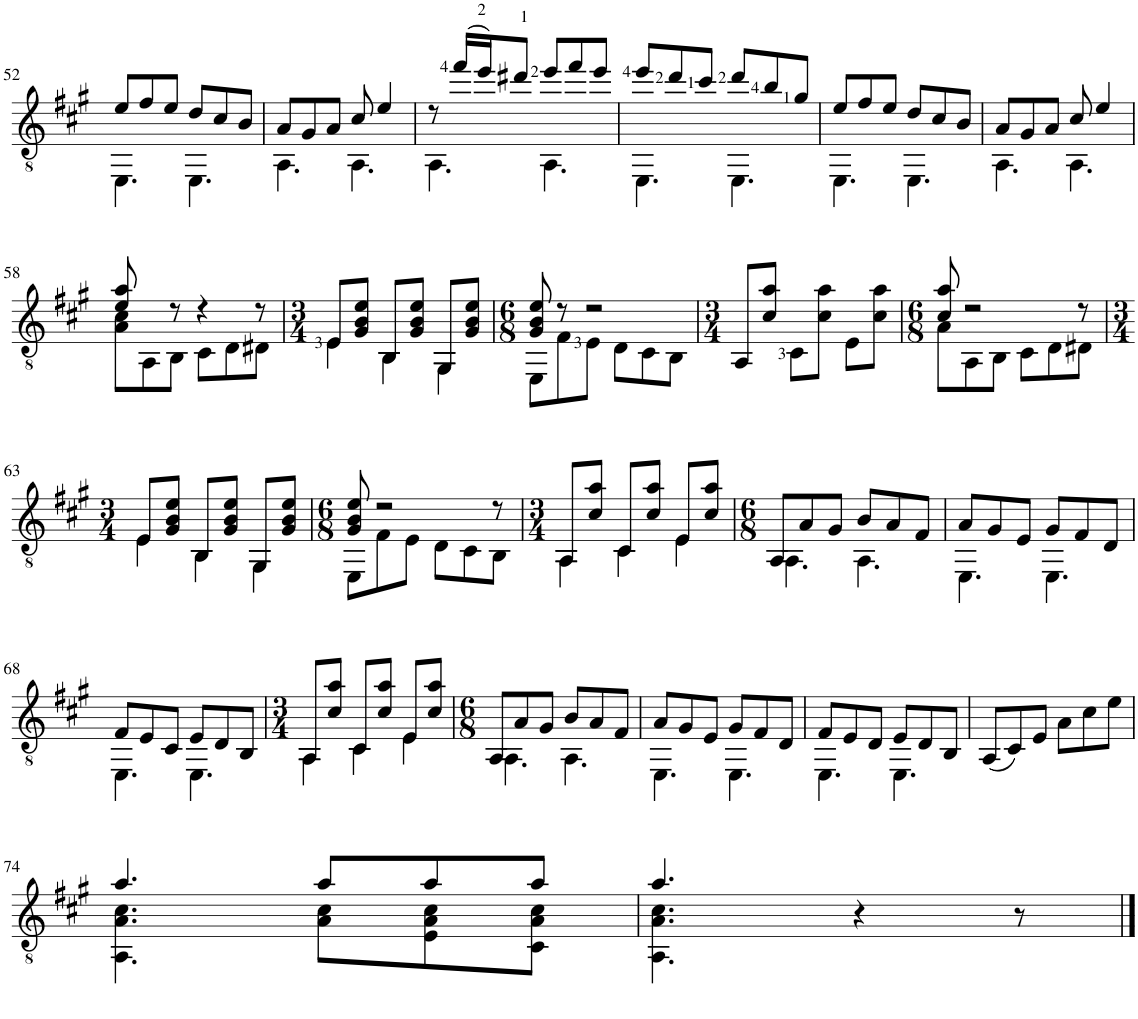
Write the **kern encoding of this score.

**kern
*part1
*staff1
*I"Guitar
*I'Guit.
!!LO:PB:g=z
*clefGv2
*k[f#c#g#]
*M6/8
=52
*^
8e/L	4.EE\
8f#/	.
8e/J	.
8d/L	4.EE\
8c#/	.
8B/J	.
=53	=53
8A/L	4.AA\
8G#/	.
8A/J	.
8c#/	4.AA\
4e/	.
=54	=54
8r	4.AA\
(16ff#/LL	.
16ee/J)	.
8dd#X/J	.
8ee/L	4.AA\
8ff#/	.
8ee/J	.
=55	=55
8ee/L	4.EE\
8dd/	.
8cc#/J	.
8dd/L	4.EE\
8b/	.
8g#/J	.
=56	=56
8e/L	4.EE\
8f#/	.
8e/J	.
8d/L	4.EE\
8c#/	.
8B/J	.
=57	=57
8A/L	4.AA\
8G#/	.
8A/J	.
8c#/	4.AA\
4e/	.
!!LO:LB:g=z	!!
=58	=58
8e/ 8a/	8A\ 8c#\L
8ryy	8AA\
8r	8BB\J
4r	8C#\L
.	8D\
8r	8D#X\J
=59	=59
*M3/4	*
8E/L	4E\
8G#/ 8B/ 8e/J	.
8BB/L	4BB\
8G#/ 8B/ 8e/J	.
8GG#/L	4GG#\
8G#/ 8B/ 8e/J	.
=60	=60
*M6/8	*
8G#/ 8B/ 8e/	8EE\L
8r	8F#\
2r	8E\J
.	8D\L
.	8C#\
.	8BB\J
*v	*v
=61
*M3/4
8AA/L
8c#/ 8a/J
8C#\L
8c#\ 8a\J
8E\L
8c#\ 8a\J
=62
*M6/8
*^
8c#/ 8a/	8A\L
2r	8AA\
.	8BB\J
.	8C#\L
.	8D\
8r	8D#X\J
!!LO:LB:g=z	!!
=63	=63
*M3/4	*
8E/L	4E\
8G#/ 8B/ 8e/J	.
8BB/L	4BB\
8G#/ 8B/ 8e/J	.
8GG#/L	4GG#\
8G#/ 8B/ 8e/J	.
=64	=64
*M6/8	*
8G#/ 8B/ 8e/	8EE\L
2r	8F#\
.	8E\J
.	8D\L
.	8C#\
8r	8BB\J
=65	=65
*M3/4	*
8AA/L	4AA\
8c#/ 8a/J	.
8C#/L	4C#\
8c#/ 8a/J	.
8E/L	4E\
8c#/ 8a/J	.
=66	=66
*M6/8	*
8AA/L	4.AA\
8A/	.
8G#/J	.
8B/L	4.AA\
8A/	.
8F#/J	.
=67	=67
8A/L	4.EE\
8G#/	.
8E/J	.
8G#/L	4.EE\
8F#/	.
8D/J	.
!!LO:LB:g=z	!!
=68	=68
8F#/L	4.EE\
8E/	.
8C#/J	.
8E/L	4.EE\
8D/	.
8BB/J	.
=69	=69
*M3/4	*
8AA/L	4AA\
8c#/ 8a/J	.
8C#/L	4C#\
8c#/ 8a/J	.
8E/L	4E\
8c#/ 8a/J	.
=70	=70
*M6/8	*
8AA/L	4.AA\
8A/	.
8G#/J	.
8B/L	4.AA\
8A/	.
8F#/J	.
=71	=71
8A/L	4.EE\
8G#/	.
8E/J	.
8G#/L	4.EE\
8F#/	.
8D/J	.
=72	=72
8F#/L	4.EE\
8E/	.
8D/J	.
8E/L	4.EE\
8D/	.
8BB/J	.
*v	*v
=73
(8AA/L
8C#/)
8E/J
8A\L
8c#\
8e\J
!!LO:LB:g=z
=74
*^
4.a/	4.AA\ 4.A\ 4.c#\
8a/L	8A\ 8c#\L
8a/	8E\ 8A\ 8c#\
8a/J	8C#\ 8A\ 8c#\J
=75	=75
4.a/	4.AA\ 4.A\ 4.c#\
4r	4.ryy
8r	.
*v	*v
==
*-
